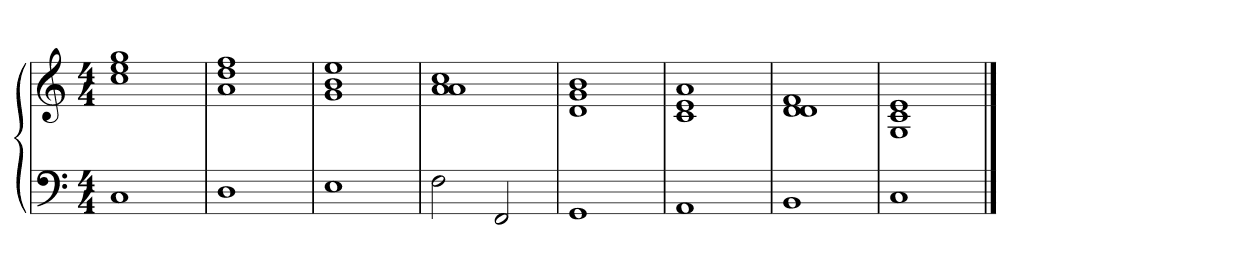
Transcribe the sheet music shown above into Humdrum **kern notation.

**kern	**kern
*part1	*part1
*staff2	*staff1
*clefF4	*clefG2
*k[]	*k[]
*M4/4	*M4/4
=1	=1
1C	1cc 1ee 1gg
=2	=2
1D	1a 1dd 1ff
=3	=3
1E	1g 1b 1ee
=4	=4
2F	1a 1a 1cc
2FF	.
=5	=5
1GG	1d 1g 1b
=6	=6
1AA	1c 1e 1a
=7	=7
1BB	1d 1d 1f
=8	=8
1C	1G 1c 1e
==	==
*-	*-
